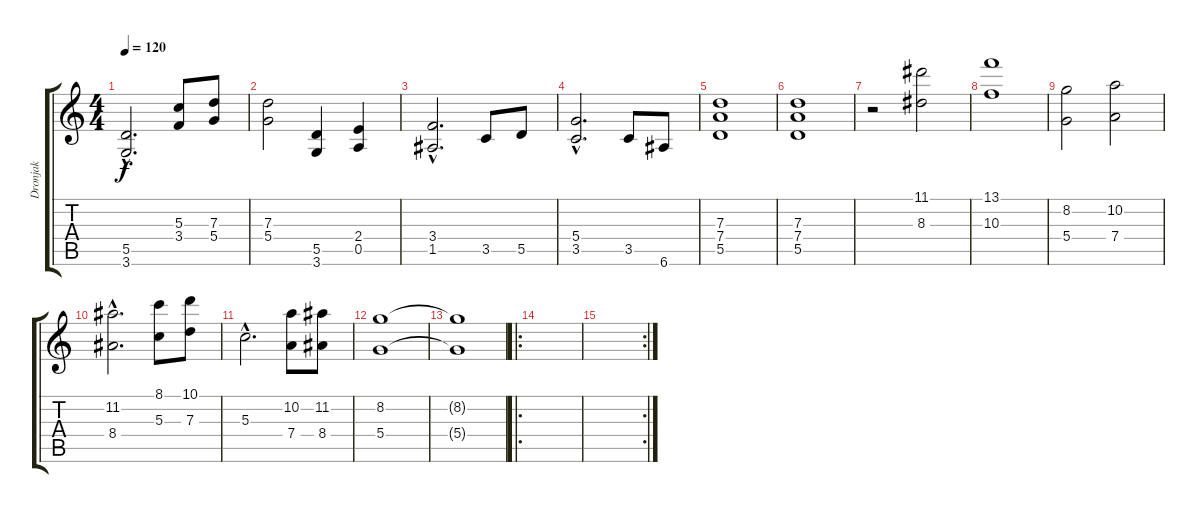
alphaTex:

\track ("Dronjak" "Dronjak") {instrument distortionguitar}
\staff {score tabs}
\tuning (E4 B3 G3 D3 A2 E2) {hide}
\ts (4 4)
\tempo 120
\clef g2
\ks c
(5.5{hac} 3.6{hac}).2{d dy f} (5.3 3.4).8 (7.3 5.4).8 |
(7.3 5.4).2 (5.5 3.6).4 (2.4 0.5).4 |
(3.4{hac} 1.5{hac}).2{d} 3.5.8 5.5.8 |
(5.4{hac} 3.5{hac}).2{d} 3.5.8 6.6.8 |
(7.3 7.4 5.5).1 |
(7.3 7.4 5.5).1 |
r.2 (11.1 8.3).2 |
(13.1 10.3).1 |
(8.2 5.4).2 (10.2 7.4).2 |
(11.2{hac} 8.4{hac}).2{d} (8.1 5.3).8 (10.1 7.3).8 |
5.3{hac}.2{d} (10.2 7.4).8 (11.2 8.4).8 |
(8.2 5.4).1 |
(8.2{t} 5.4{t}).1 |
\ro
|
\rc 2
